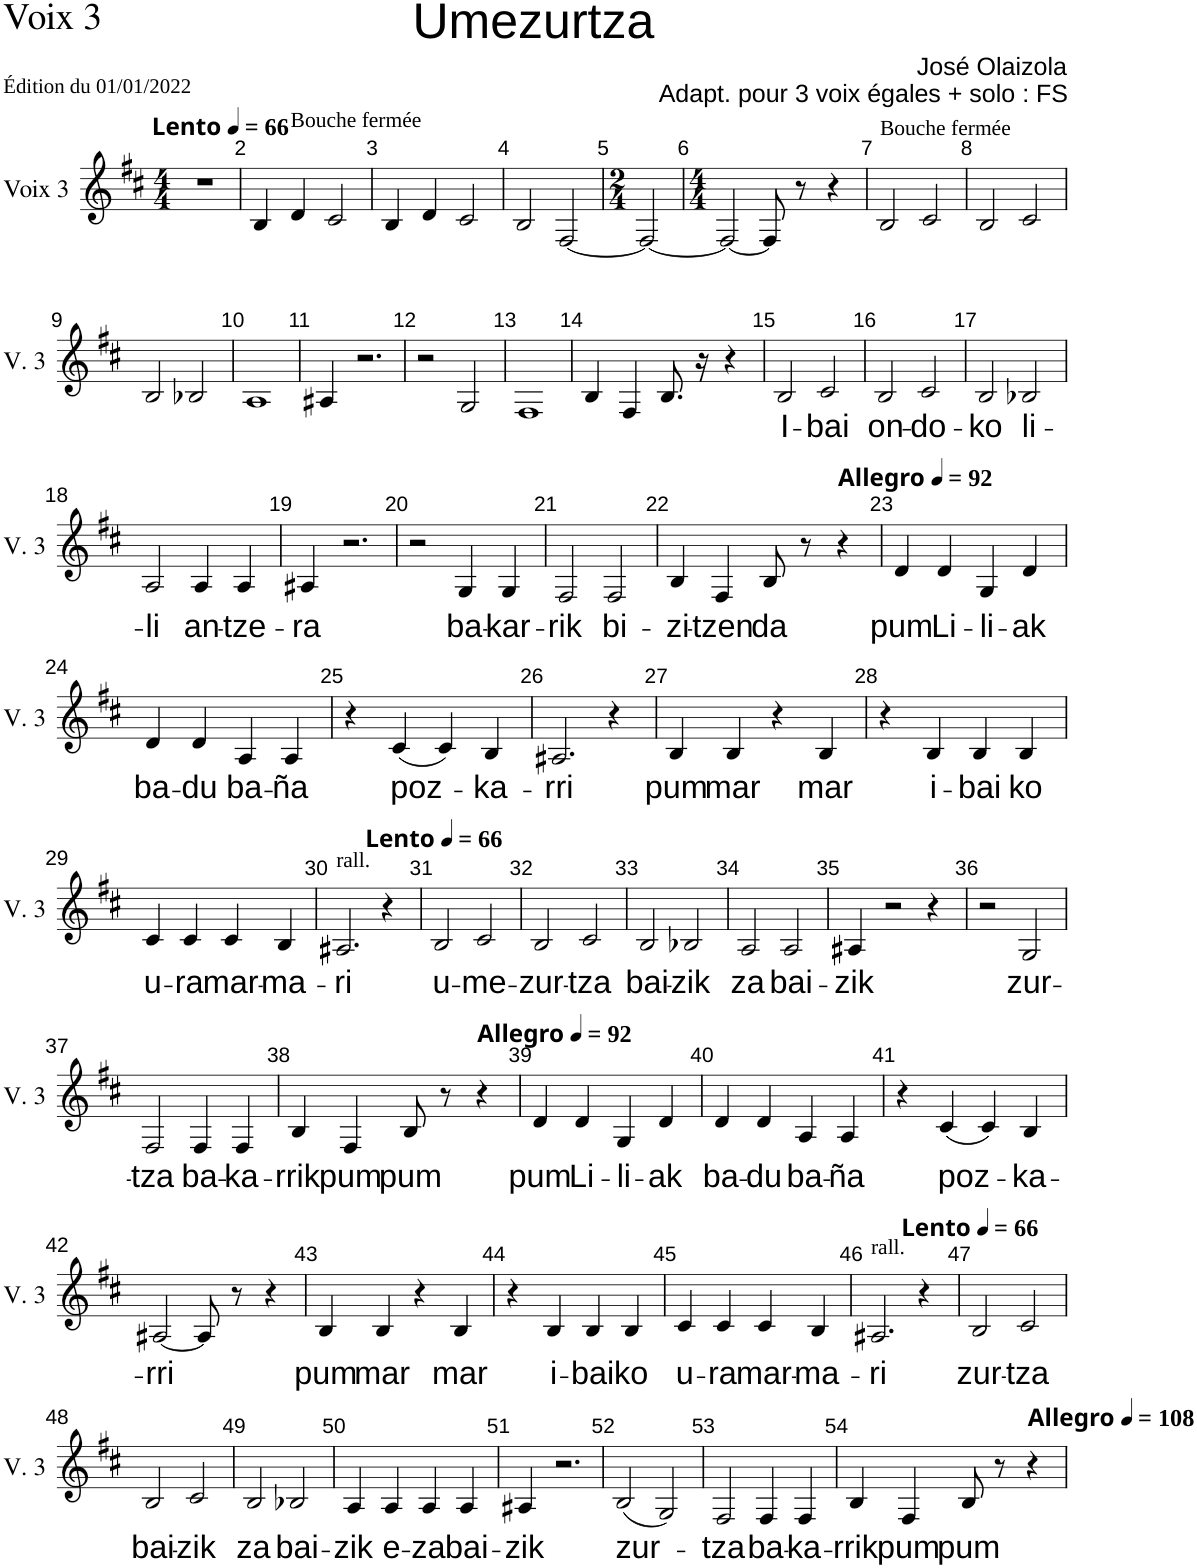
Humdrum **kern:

**kern	**text
*part1	*part1
*staff1	*staff1
*I"Voix 3	*
*I'V. 3	*
*clefG2	*
*k[f#c#]	*
*M4/4	*
*MM66	*
=1	=1
!LO:TX:a:B:t=Lento	!
1r	.
=2	=2
4B/	.
!LO:TX:a:t=Bouche fermée	!
4d/	.
2c#/	.
=3	=3
4B/	.
4d/	.
2c#/	.
=4	=4
2B/	.
[2F#/	.
=5	=5
*M2/4	*
2F#/_	.
=6	=6
*M4/4	*
2F#/_	.
8F#/]	.
8r	.
4r	.
=7	=7
!LO:TX:a:t=Bouche fermée	!
2B/	.
2c#/	.
=8	=8
2B/	.
2c#/	.
!!LO:LB:g=z
=9	=9
2B/	.
2B-X/	.
=10	=10
1A	.
=11	=11
4A#X/	.
2.r	.
=12	=12
2r	.
2G/	.
=13	=13
1F#	.
=14	=14
4B/	.
4F#/	.
8.B/	.
16r	.
4r	.
=15	=15
!	!LO:LY:b
2B/	I-
!	!LO:LY:b
2c#/	-bai
=16	=16
!	!LO:LY:b
2B/	-on-
!	!LO:LY:b
2c#/	-do-
=17	=17
!	!LO:LY:b
2B/	-ko
!	!LO:LY:b
2B-X/	li-
!!LO:LB:g=z
=18	=18
!	!LO:LY:b
2A/	li
!	!LO:LY:b
4A/	an-
!	!LO:LY:b
4A/	-tze-
=19	=19
!	!LO:LY:b
4A#X/	-ra
2.r	.
=20	=20
2r	.
!	!LO:LY:b
4G/	ba-
!	!LO:LY:b
4G/	-kar-
=21	=21
!	!LO:LY:b
2F#/	-rik
!	!LO:LY:b
2F#/	bi-
=22	=22
!	!LO:LY:b
4B/	-zi-
!	!LO:LY:b
4F#/	-tzen
!	!LO:LY:b
8B/	da
8r	.
*MM92	*
!LO:TX:a:B:t=Allegro	!
4r	.
=23	=23
!	!LO:LY:b
4d/	pum
!	!LO:LY:b
4d/	Li-
!	!LO:LY:b
4G/	-li-
!	!LO:LY:b
4d/	-ak
!!LO:LB:g=z
=24	=24
!	!LO:LY:b
4d/	ba-
!	!LO:LY:b
4d/	-du
!	!LO:LY:b
4A/	ba-
!	!LO:LY:b
4A/	-ña
=25	=25
4r	.
!	!LO:LY:b
(4c#/	poz-
4c#/)	.
!	!LO:LY:b
4B/	-ka-
=26	=26
!	!LO:LY:b
2.A#X/	-rri
4r	.
=27	=27
!	!LO:LY:b
4B/	pum
!	!LO:LY:b
4B/	mar
4r	.
!	!LO:LY:b
4B/	mar
=28	=28
4r	.
!	!LO:LY:b
4B/	i-
!	!LO:LY:b
4B/	-bai
!	!LO:LY:b
4B/	-ko
!!LO:LB:g=z
=29	=29
!	!LO:LY:b
4c#/	u-
!	!LO:LY:b
4c#/	-ra
!	!LO:LY:b
4c#/	mar-
!	!LO:LY:b
4B/	-ma-
=30	=30
!LO:TX:a:t=rall.	!
!	!LO:LY:b
*^	*
2.A#X/	2ryy	-ri
*MM66	*	*
!	!LO:TX:a:B:t=Lento	!
.	2ryy	.
4r	.	.
=31	=31	=31
!	!	!LO:LY:b
*v	*v	*
2B/	-u-
!	!LO:LY:b
2c#/	-me-
=32	=32
!	!LO:LY:b
2B/	-zur-
!	!LO:LY:b
2c#/	-tza
=33	=33
!	!LO:LY:b
2B/	bai-
!	!LO:LY:b
2B-X/	-zik
=34	=34
!	!LO:LY:b
2A/	za
!	!LO:LY:b
2A/	bai-
=35	=35
!	!LO:LY:b
4A#X/	-zik
2r	.
4r	.
=36	=36
2r	.
!	!LO:LY:b
2G/	zur-
!!LO:LB:g=z
=37	=37
!	!LO:LY:b
2F#/	-tza
!	!LO:LY:b
4F#/	ba-
!	!LO:LY:b
4F#/	-ka-
=38	=38
!	!LO:LY:b
4B/	-rrik
!	!LO:LY:b
4F#/	pum
!	!LO:LY:b
8B/	pum
8r	.
*MM92	*
!LO:TX:a:B:t=Allegro	!
4r	.
=39	=39
!	!LO:LY:b
4d/	pum
!	!LO:LY:b
4d/	Li-
!	!LO:LY:b
4G/	-li-
!	!LO:LY:b
4d/	-ak
=40	=40
!	!LO:LY:b
4d/	ba-
!	!LO:LY:b
4d/	-du
!	!LO:LY:b
4A/	ba-
!	!LO:LY:b
4A/	-ña
=41	=41
4r	.
!	!LO:LY:b
(4c#/	poz-
4c#/)	.
!	!LO:LY:b
4B/	-ka-
!!LO:LB:g=z
=42	=42
!	!LO:LY:b
[2A#X/	-rri
8A#/]	.
8r	.
4r	.
=43	=43
!	!LO:LY:b
4B/	pum
!	!LO:LY:b
4B/	mar
4r	.
!	!LO:LY:b
4B/	mar
=44	=44
4r	.
!	!LO:LY:b
4B/	i-
!	!LO:LY:b
4B/	-bai
!	!LO:LY:b
4B/	-ko
=45	=45
!	!LO:LY:b
4c#/	u-
!	!LO:LY:b
4c#/	-ra
!	!LO:LY:b
4c#/	mar-
!	!LO:LY:b
4B/	-ma-
=46	=46
!LO:TX:a:t=rall.	!
!	!LO:LY:b
*^	*
2.A#X/	2ryy	-ri
*MM66	*	*
!	!LO:TX:a:B:t=Lento	!
.	2ryy	.
4r	.	.
=47	=47	=47
!	!	!LO:LY:b
*v	*v	*
2B/	zur-
!	!LO:LY:b
2c#/	-tza
!!LO:LB:g=z
=48	=48
!	!LO:LY:b
2B/	bai-
!	!LO:LY:b
2c#/	-zik
=49	=49
!	!LO:LY:b
2B/	-za
!	!LO:LY:b
2B-X/	bai-
=50	=50
!	!LO:LY:b
4A/	-zik
!	!LO:LY:b
4A/	e-
!	!LO:LY:b
4A/	-za
!	!LO:LY:b
4A/	bai-
=51	=51
!	!LO:LY:b
4A#X/	-zik
2.r	.
=52	=52
!	!LO:LY:b
(2B/	zur-
2G/)	.
=53	=53
!	!LO:LY:b
2F#/	-tza
!	!LO:LY:b
4F#/	ba-
!	!LO:LY:b
4F#/	-ka-
=54	=54
!	!LO:LY:b
4B/	-rrik
!	!LO:LY:b
4F#/	pum
!	!LO:LY:b
8B/	pum
8r	.
*MM108	*
!LO:TX:a:B:t=Allegro	!
4r	.
=	=
*-	*-
